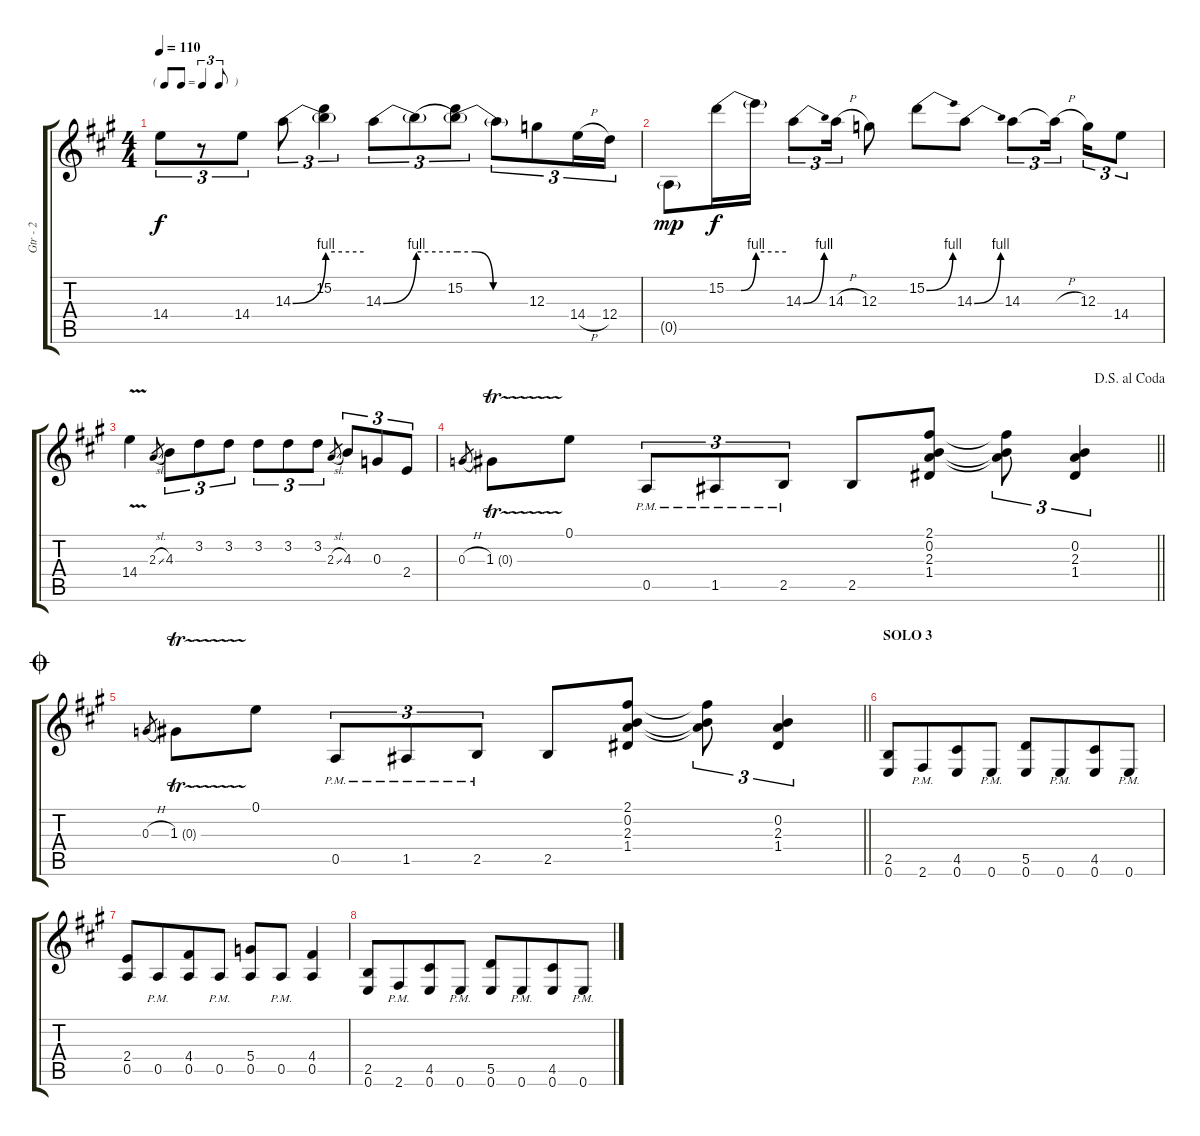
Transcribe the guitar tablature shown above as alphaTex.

\track ("Gtr - 2" "Gtr - 2") {instrument overdrivenguitar}
\staff {score tabs}
\tuning (E4 B3 G3 D3 A2 E2) {hide}
\ts (4 4)
\tf triplet8th
\tempo 110
\clef g2
\ks a
14.4{t}.8{tu (3 2) dy f} r.8{tu (3 2)} 14.4.8{tu (3 2)} 14.3{be (bend 0 0 60 4)}.8{tu (3 2)} (15.2 14.3{be (hold 0 4 60 4) t}).4{tu (3 2)} 14.3{be (bend 0 0 60 4)}.8{tu (3 2)} 14.3{be (hold 0 4 60 4) t}.8{tu (3 2)} (15.2 14.3{be (custom 0 4 15 4 30 0 60 0) t}).8{tu (3 2)} 14.3{t}.8{tu (3 2)} 12.3.8{tu (3 2)} 14.4{h}.16{tu (3 2)} 12.4.16{tu (3 2)} |
0.5{g}.8{dy mp} 15.2{be (custom 0 0 15 0 30 4 60 4)}.16{dy f} 15.2{t}.16 14.3{be (bend 0 0 60 4)}.8{tu (3 2)} 14.3{h}.16{tu (3 2)} 12.3.8 15.2{be (bend 0 0 60 4)}.8 14.3{be (bend 0 0 60 4)}.8 14.3.8{tu (3 2)} 14.3{h t}.16{tu (3 2)} 12.3.16{tu (3 2)} 14.4.8{tu (3 2)} |
14.4{v}.4 2.3{sl}.8{gr} 4.3.8{tu (3 2)} 3.2.8{tu (3 2)} 3.2.8{tu (3 2)} 3.2.8{tu (3 2)} 3.2.8{tu (3 2)} 3.2.8{tu (3 2)} 2.3{sl}.8{gr} 4.3.8{tu (3 2)} 0.3.8{tu (3 2)} 2.4.8{tu (3 2)} |
\jump dalsegnoalcoda
\barLineRight lightlight
0.3{h}.8{gr} 1.3{tr (0 32)}.8 0.1.8 0.5{pm}.8{tu (3 2)} 1.5{pm}.8{tu (3 2)} 2.5{pm}.8{tu (3 2)} 2.5.8 (2.1 0.2 2.3 1.4).8 (2.1{t} 0.2{t} 2.3{t}).8{tu (3 2)} (0.2 2.3 1.4).4{tu (3 2)} |
\jump coda
\barLineRight lightlight
0.3{h}.8{gr} 1.3{tr (0 32)}.8 0.1.8 0.5{pm}.8{tu (3 2)} 1.5{pm}.8{tu (3 2)} 2.5{pm}.8{tu (3 2)} 2.5.8 (2.1 0.2 2.3 1.4).8 (2.1{t} 0.2{t} 2.3{t}).8{tu (3 2)} (0.2 2.3 1.4).4{tu (3 2)} |
\section ("" "SOLO 3")
(2.5 0.6).8 2.6{pm}.8{beam merge} (4.5 0.6).8 0.6{pm}.8 (5.5 0.6).8 0.6{pm}.8{beam merge} (4.5 0.6).8{beam merge} 0.6{pm}.8 |
(2.4 0.5).8 0.5{pm}.8{beam merge} (4.4 0.5).8 0.5{pm}.8 (5.4 0.5).8 0.5{pm}.8{beam merge} (4.4 0.5).4 |
(2.5 0.6).8 2.6{pm}.8{beam merge} (4.5 0.6).8 0.6{pm}.8 (5.5 0.6).8 0.6{pm}.8{beam merge} (4.5 0.6).8{beam merge} 0.6{pm}.8
